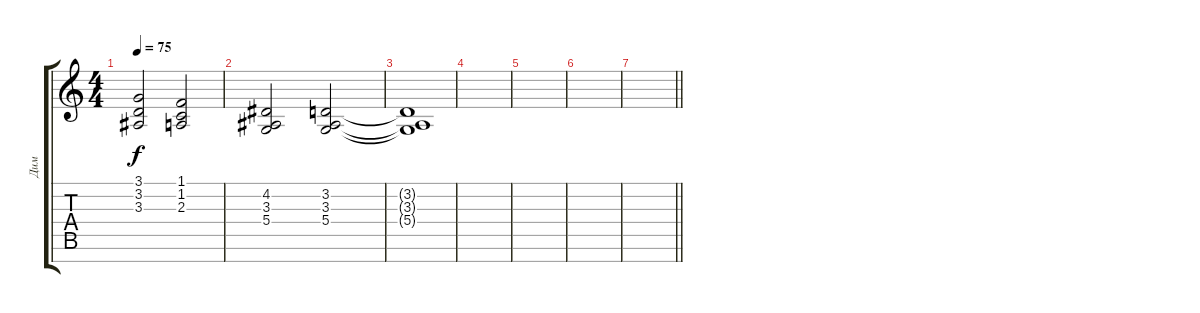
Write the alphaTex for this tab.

\track ("Дим" "Дим") {instrument stringensemble1}
\staff {score tabs}
\tuning (E4 B3 G3 D3 A2 E2 B1) {hide}
\ts (4 4)
\tempo 75
\clef g2
\ks c
(3.1 3.2 3.3).2{dy f} (1.1 1.2 2.3).2 |
(4.2 3.3 5.4).2 (3.2 3.3 5.4).2 |
(3.2{t} 3.3{t} 5.4{t}).1 |
|
|
|
\barLineRight lightlight
